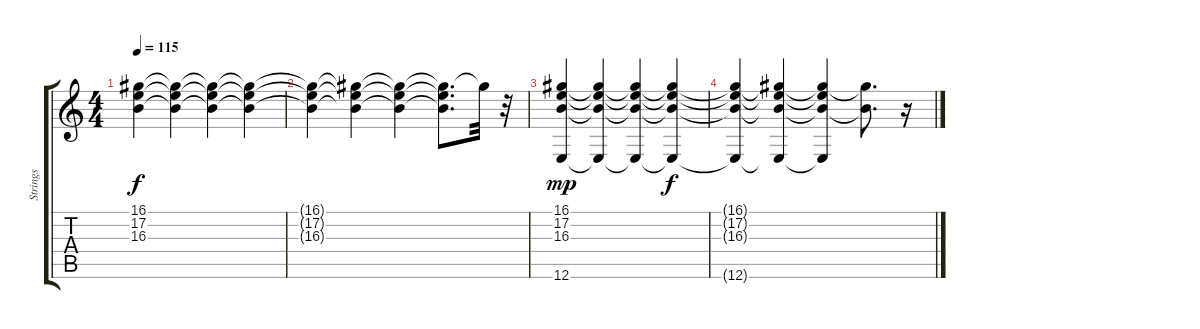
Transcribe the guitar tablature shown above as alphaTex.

\track ("Strings" "Strings") {instrument synthstrings1}
\staff {score tabs}
\tuning (E4 B3 G3 D3 A2 E2) {hide}
\ts (4 4)
\tempo 115
\clef g2
\ks c
(16.1{t} 17.2{t} 16.3{t}).4{dy f} (16.1{t} 17.2{t} 16.3{t}).4 (16.1{t} 17.2{t} 16.3{t}).4 (16.1{t} 17.2{t} 16.3{t}).4 |
(16.1{t} 17.2{t} 16.3{t}).4 (16.1{t} 17.2{t} 16.3{t}).4 (16.1{t} 17.2{t} 16.3{t}).4 (16.1{t} 17.2{t} 16.3{t}).8{d} 16.1{t}.32 r.32 |
(16.1 17.2 16.3 12.6).4{dy mp} (16.1{t} 17.2{t} 16.3{t} 12.6{t}).4 (16.1{t} 17.2{t} 16.3{t} 12.6{t}).4 (16.1{t} 17.2{t} 16.3{t} 12.6{t}).4{dy f} |
(16.1{t} 17.2{t} 16.3{t} 12.6{t}).4 (16.1{t} 17.2{t} 16.3{t} 12.6{t}).4 (16.1{t} 17.2{t} 16.3{t} 12.6{t}).4 (16.1{t} 16.3{t}).8{d} r.16
